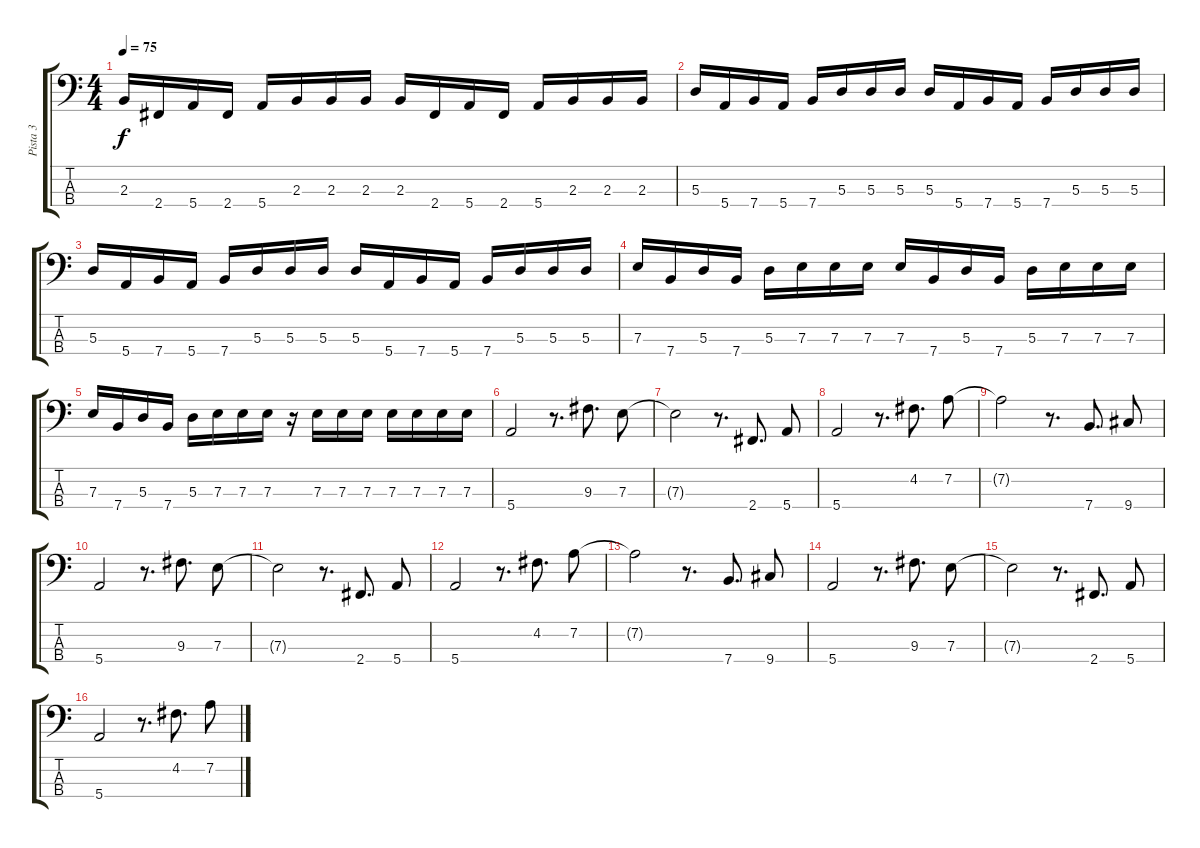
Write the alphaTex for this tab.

\track ("Pista 3" "Pista 3") {instrument electricbassfinger}
\staff {score tabs}
\tuning (G2 D2 A1 E1) {hide}
\ts (4 4)
\tempo 75
\clef f4
\ks c
2.3.16{dy f} 2.4.16 5.4.16 2.4.16 5.4.16 2.3.16 2.3.16 2.3.16 2.3.16 2.4.16 5.4.16 2.4.16 5.4.16 2.3.16 2.3.16 2.3.16 |
5.3.16 5.4.16 7.4.16 5.4.16 7.4.16 5.3.16 5.3.16 5.3.16 5.3.16 5.4.16 7.4.16 5.4.16 7.4.16 5.3.16 5.3.16 5.3.16 |
5.3.16 5.4.16 7.4.16 5.4.16 7.4.16 5.3.16 5.3.16 5.3.16 5.3.16 5.4.16 7.4.16 5.4.16 7.4.16 5.3.16 5.3.16 5.3.16 |
7.3.16 7.4.16 5.3.16 7.4.16 5.3.16 7.3.16 7.3.16 7.3.16 7.3.16 7.4.16 5.3.16 7.4.16 5.3.16 7.3.16 7.3.16 7.3.16 |
7.3.16 7.4.16 5.3.16 7.4.16 5.3.16 7.3.16 7.3.16 7.3.16 r.16 7.3.16 7.3.16 7.3.16 7.3.16 7.3.16 7.3.16 7.3.16 |
5.4.2 r.8{d} 9.3.8{d} 7.3.8 |
7.3{t}.2 r.8{d} 2.4.8{d} 5.4.8 |
5.4.2 r.8{d} 4.2.8{d} 7.2.8 |
7.2{t}.2 r.8{d} 7.4.8{d} 9.4.8 |
5.4.2 r.8{d} 9.3.8{d} 7.3.8 |
7.3{t}.2 r.8{d} 2.4.8{d} 5.4.8 |
5.4.2 r.8{d} 4.2.8{d} 7.2.8 |
7.2{t}.2 r.8{d} 7.4.8{d} 9.4.8 |
5.4.2 r.8{d} 9.3.8{d} 7.3.8 |
7.3{t}.2 r.8{d} 2.4.8{d} 5.4.8 |
5.4.2 r.8{d} 4.2.8{d} 7.2.8
